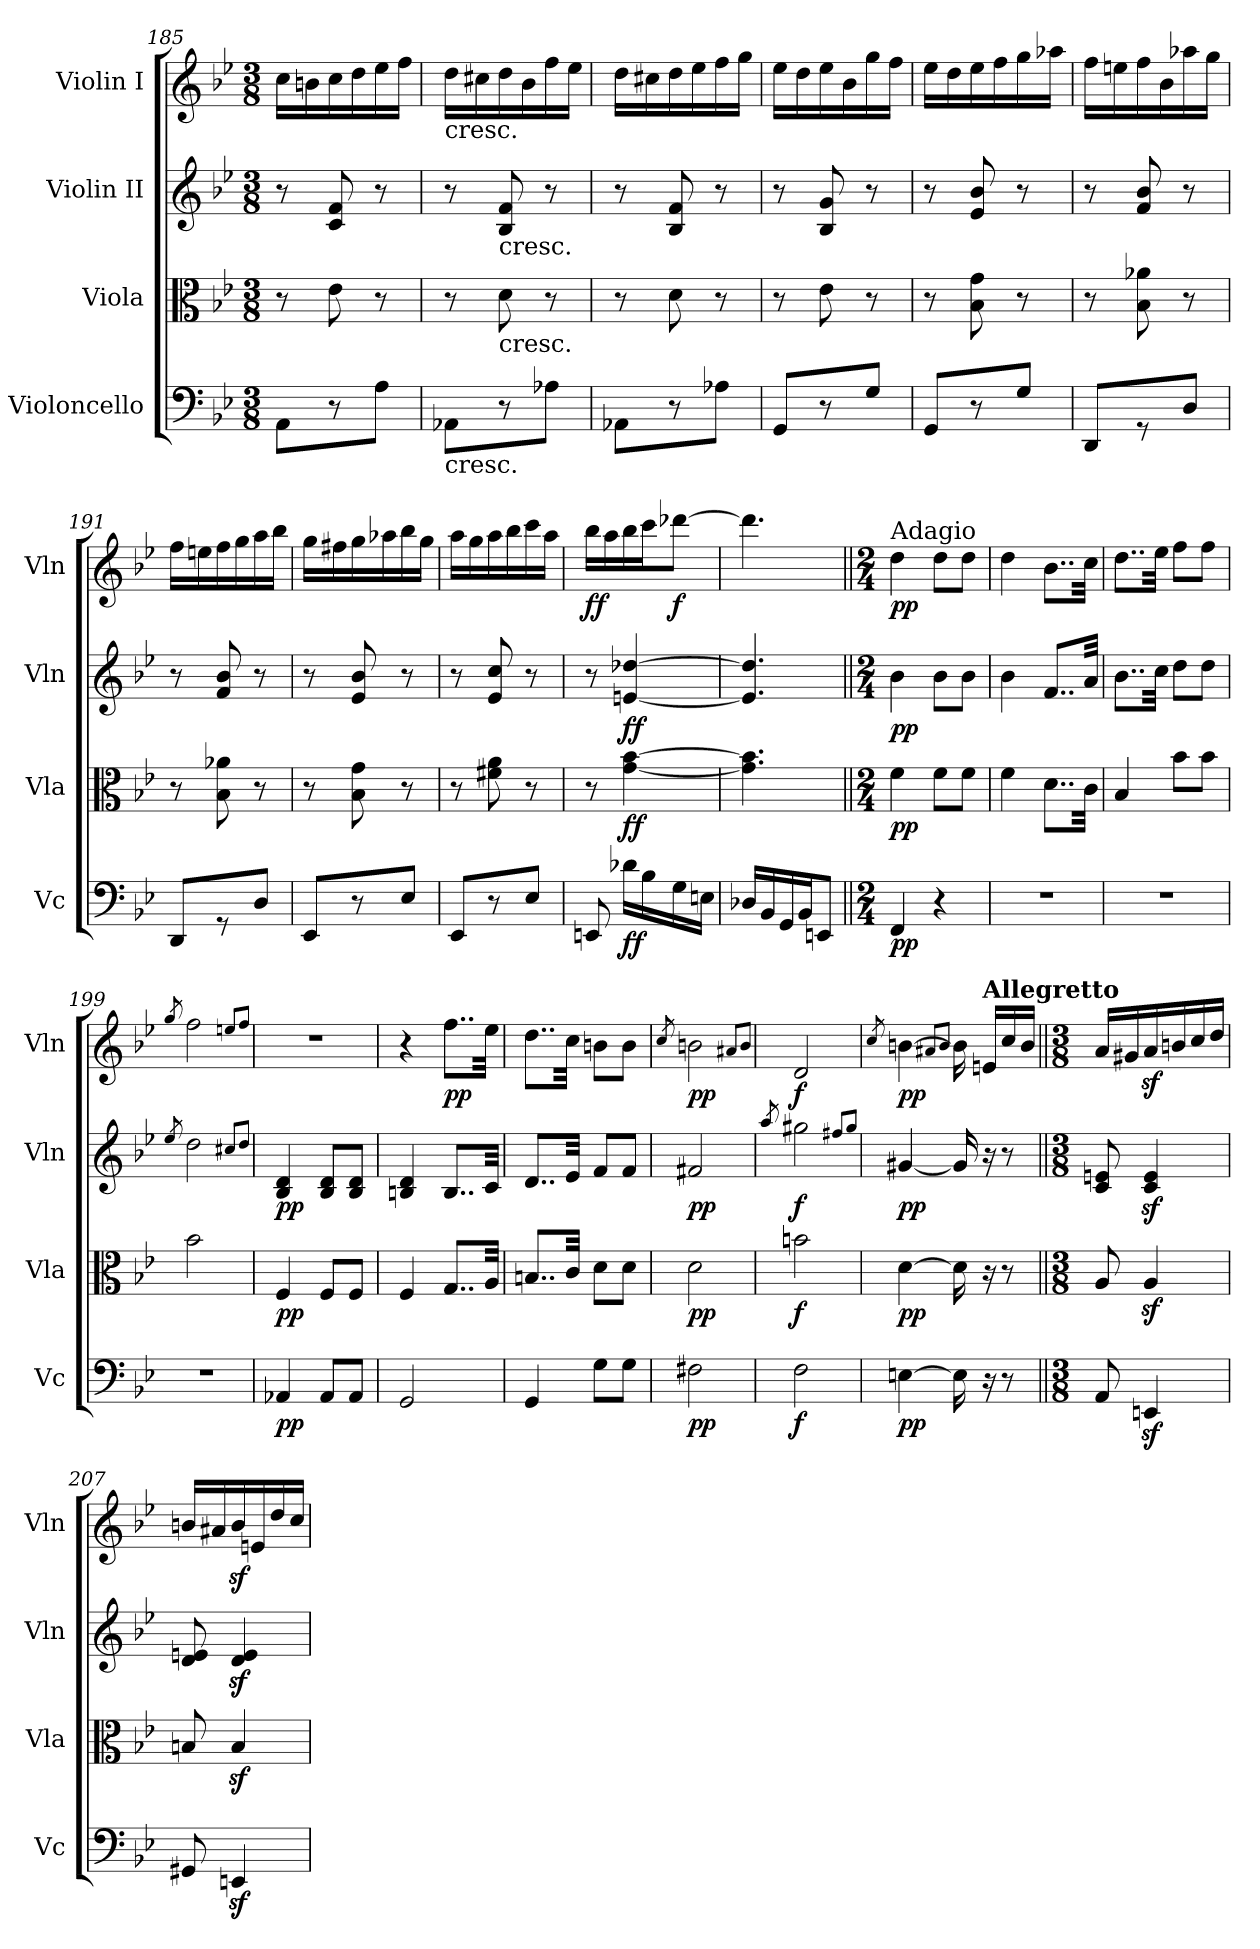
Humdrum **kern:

**kern	**dynam	**kern	**dynam	**kern	**dynam	**kern	**dynam
*part4	*part4	*part3	*part3	*part2	*part2	*part1	*part1
*staff4	*staff4	*staff3	*staff3	*staff2	*staff2	*staff1	*staff1
*I"Violoncello	*	*I"Viola	*	*I"Violin II	*	*I"Violin I	*
*I'Vc	*	*I'Vla	*	*I'Vln	*	*I'Vln	*
*clefF4	*	*clefC3	*	*clefG2	*	*clefG2	*
*k[b-e-]	*	*k[b-e-]	*	*k[b-e-]	*	*k[b-e-]	*
*M3/8	*	*M3/8	*	*M3/8	*	*M3/8	*
=185	=185	=185	=185	=185	=185	=185	=185
8AA\L	.	8r	.	8r	.	16cc\LL	.
.	.	.	.	.	.	16bn\	.
8r	.	8e-\	.	8c/ 8f/	.	16cc\	.
.	.	.	.	.	.	16dd\	.
8A\J	.	8r	.	8r	.	16ee-\	.
.	.	.	.	.	.	16ff\JJ	.
!!LO:PB:g=z
=186	=186	=186	=186	=186	=186	=186	=186
!	!	!	!	!	!	!LO:TX:b:t=cresc.	!
!LO:TX:b:t=cresc.	!	!	!	!	!	!	!
8AA-X\L	.	8r	.	8r	.	16dd\LL	.
.	.	.	.	.	.	16cc#X\	.
!	!	!	!	!LO:TX:b:t=cresc.	!	!	!
!	!	!LO:TX:b:t=cresc.	!	!	!	!	!
8r	.	8d\	.	8B-/ 8f/	.	16dd\	.
.	.	.	.	.	.	16b-\	.
8A-X\J	.	8r	.	8r	.	16ff\	.
.	.	.	.	.	.	16ee-\JJ	.
=187	=187	=187	=187	=187	=187	=187	=187
8AA-X\L	.	8r	.	8r	.	16dd\LL	.
.	.	.	.	.	.	16cc#X\	.
8r	.	8d\	.	8B-/ 8f/	.	16dd\	.
.	.	.	.	.	.	16ee-\	.
8A-X\J	.	8r	.	8r	.	16ff\	.
.	.	.	.	.	.	16gg\JJ	.
=188	=188	=188	=188	=188	=188	=188	=188
8GG/L	.	8r	.	8r	.	16ee-\LL	.
.	.	.	.	.	.	16dd\	.
8r	.	8e-\	.	8B-/ 8g/	.	16ee-\	.
.	.	.	.	.	.	16b-\	.
8G/J	.	8r	.	8r	.	16gg\	.
.	.	.	.	.	.	16ff\JJ	.
=189	=189	=189	=189	=189	=189	=189	=189
8GG/L	.	8r	.	8r	.	16ee-\LL	.
.	.	.	.	.	.	16dd\	.
8r	.	8B-\ 8g\	.	8e-/ 8b-/	.	16ee-\	.
.	.	.	.	.	.	16ff\	.
8G/J	.	8r	.	8r	.	16gg\	.
.	.	.	.	.	.	16aa-X\JJ	.
=190	=190	=190	=190	=190	=190	=190	=190
8DD/L	.	8r	.	8r	.	16ff\LL	.
.	.	.	.	.	.	16een\	.
8r	.	8B-\ 8a-X\	.	8f/ 8b-/	.	16ff\	.
.	.	.	.	.	.	16b-\	.
8D/J	.	8r	.	8r	.	16aa-X\	.
.	.	.	.	.	.	16gg\JJ	.
=191	=191	=191	=191	=191	=191	=191	=191
8DD/L	.	8r	.	8r	.	16ff\LL	.
.	.	.	.	.	.	16een\	.
8r	.	8B-\ 8a-X\	.	8f/ 8b-/	.	16ff\	.
.	.	.	.	.	.	16gg\	.
8D/J	.	8r	.	8r	.	16aa\	.
.	.	.	.	.	.	16bb-\JJ	.
!!LO:PB:g=z
=192	=192	=192	=192	=192	=192	=192	=192
8EE-/L	.	8r	.	8r	.	16gg\LL	.
.	.	.	.	.	.	16ff#X\	.
8r	.	8B-\ 8g\	.	8e-/ 8b-/	.	16gg\	.
.	.	.	.	.	.	16aa-X\	.
8E-/J	.	8r	.	8r	.	16bb-\	.
.	.	.	.	.	.	16gg\JJ	.
=193	=193	=193	=193	=193	=193	=193	=193
8EE-/L	.	8r	.	8r	.	16aa\LL	.
.	.	.	.	.	.	16gg\	.
8r	.	8f#X\ 8a\	.	8e-/ 8cc/	.	16aa\	.
.	.	.	.	.	.	16bb-\	.
8E-/J	.	8r	.	8r	.	16ccc\	.
.	.	.	.	.	.	16aa\JJ	.
=194	=194	=194	=194	=194	=194	=194	=194
!	!	!	!	!	!	!	!LO:DY:b
8EEn/	.	8r	.	8r	.	16bb-\LL	ff
.	.	.	.	.	.	16aa\	.
!	!LO:DY:b	!	!LO:DY:b	!	!LO:DY:b	!	!
16d-X\LL	ff	[4g\ [4b-\	ff	[4en/ [4dd-X/	ff	16bb-\	.
16B-\	.	.	.	.	.	16ccc\J	.
!	!	!	!	!	!	!	!LO:DY:b
16G\	.	.	.	.	.	[8ddd-X\J	f
16En\JJ	.	.	.	.	.	.	.
=195	=195	=195	=195	=195	=195	=195	=195
16D-X/LL	.	4.g\] 4.b-\]	.	4.e/] 4.dd-/]	.	4.ddd-\]	.
16BB-/	.	.	.	.	.	.	.
16GG/	.	.	.	.	.	.	.
16BB-/J	.	.	.	.	.	.	.
8EEn/J	.	.	.	.	.	.	.
=196||	=196||	=196||	=196||	=196||	=196||	=196||	=196||
*M2/4	*	*M2/4	*	*M2/4	*	*M2/4	*
*	*	*	*	*	*	*MM30	*
!	!	!	!	!	!	!LO:TX:a:t=Adagio	!
!	!LO:DY:b	!	!LO:DY:b	!	!LO:DY:b	!	!LO:DY:b
4FF/	pp	4f\	pp	4b-\	pp	4dd\	pp
4r	.	8f\L	.	8b-\L	.	8dd\L	.
.	.	8f\J	.	8b-\J	.	8dd\J	.
=197	=197	=197	=197	=197	=197	=197	=197
2r	.	4f\	.	4b-\	.	4dd\	.
.	.	8..d\L	.	8..f/L	.	8..b-\L	.
.	.	32c\Jkk	.	32a/Jkk	.	32cc\Jkk	.
!!LO:LB:g=z
=198	=198	=198	=198	=198	=198	=198	=198
2r	.	4B-/	.	8..b-\L	.	8..dd\L	.
.	.	.	.	32cc\Jkk	.	32ee-\Jkk	.
.	.	8b-\L	.	8dd\L	.	8ff\L	.
.	.	8b-\J	.	8dd\J	.	8ff\J	.
=199	=199	=199	=199	=199	=199	=199	=199
.	.	.	.	8qee-/	.	8qgg/	.
2r	.	2b-\	.	2dd\	.	2ff\	.
.	.	.	.	8qcc#X/L	.	8qeen/L	.
.	.	.	.	8qdd/J	.	8qff/J	.
=200	=200	=200	=200	=200	=200	=200	=200
!	!LO:DY:b	!	!LO:DY:b	!	!LO:DY:b	!	!
4AA-X/	pp	4F/	pp	4B-/ 4d/	pp	2r	.
8AA-/L	.	8F/L	.	8B-/ 8d/L	.	.	.
8AA-/J	.	8F/J	.	8B-/ 8d/J	.	.	.
=201	=201	=201	=201	=201	=201	=201	=201
2GG/	.	4F/	.	4Bn/ 4d/	.	4r	.
!	!	!	!	!	!	!	!LO:DY:b
.	.	8..G/L	.	8..B/L	.	8..ff\L	pp
.	.	32A/Jkk	.	32c/Jkk	.	32ee-\Jkk	.
=202	=202	=202	=202	=202	=202	=202	=202
4GG/	.	8..Bn/L	.	8..d/L	.	8..dd\L	.
.	.	32c/Jkk	.	32e-/Jkk	.	32cc\Jkk	.
8G\L	.	8d\L	.	8f/L	.	8bn\L	.
8G\J	.	8d\J	.	8f/J	.	8b\J	.
=203	=203	=203	=203	=203	=203	=203	=203
.	.	.	.	.	.	8qcc/	.
!	!LO:DY:b	!	!LO:DY:b	!	!LO:DY:b	!	!LO:DY:b
2F#X\	pp	2d\	pp	2f#X/	pp	2bn\	pp
.	.	.	.	.	.	8qa#X/L	.
.	.	.	.	.	.	8qb/J	.
!!LO:PB:g=z
=204	=204	=204	=204	=204	=204	=204	=204
.	.	.	.	8qaa/	.	.	.
!	!LO:DY:b	!	!LO:DY:b	!	!LO:DY:b	!	!LO:DY:b
2F\	f	2bn\	f	2gg#X\	f	2d/	f
.	.	.	.	8qff#X/L	.	.	.
.	.	.	.	8qgg#/J	.	.	.
=205	=205	=205	=205	=205	=205	=205	=205
.	.	.	.	.	.	8qcc/	.
!	!LO:DY:b	!	!LO:DY:b	!	!LO:DY:b	!	!LO:DY:b
[4En\	pp	[4d\	pp	[4g#X/	pp	[4bn\	pp
.	.	.	.	.	.	8qa#X/L	.
.	.	.	.	.	.	8qb/J	.
16E\]	.	16d\]	.	16g#/]	.	16b\]	.
!	!	!	!	!	!	!LO:TX:a:B:t=Allegretto	!
16r	.	16r	.	16r	.	16en/LL	.
8r	.	8r	.	8r	.	16cc/	.
.	.	.	.	.	.	16b/JJ	.
=206||	=206||	=206||	=206||	=206||	=206||	=206||	=206||
*M3/8	*	*M3/8	*	*M3/8	*	*M3/8	*
8AA/	.	8A/	.	8c/ 8en/	.	16a/LL	.
.	.	.	.	.	.	16g#X/	.
4EEnz</	.	4Az</	.	4c/z< 4e/z<	.	16az</	.
.	.	.	.	.	.	16bn/	.
.	.	.	.	.	.	16cc/	.
.	.	.	.	.	.	16dd/JJ	.
=207	=207	=207	=207	=207	=207	=207	=207
8GG#X/	.	8Bn/	.	8d/ 8en/	.	16bn/LL	.
.	.	.	.	.	.	16a#X/	.
4EEnz</	.	4Bz</	.	4d/z< 4e/z<	.	16bz</	.
.	.	.	.	.	.	16en/	.
.	.	.	.	.	.	16dd/	.
.	.	.	.	.	.	16cc/JJ	.
=	=	=	=	=	=	=	=
*-	*-	*-	*-	*-	*-	*-	*-
